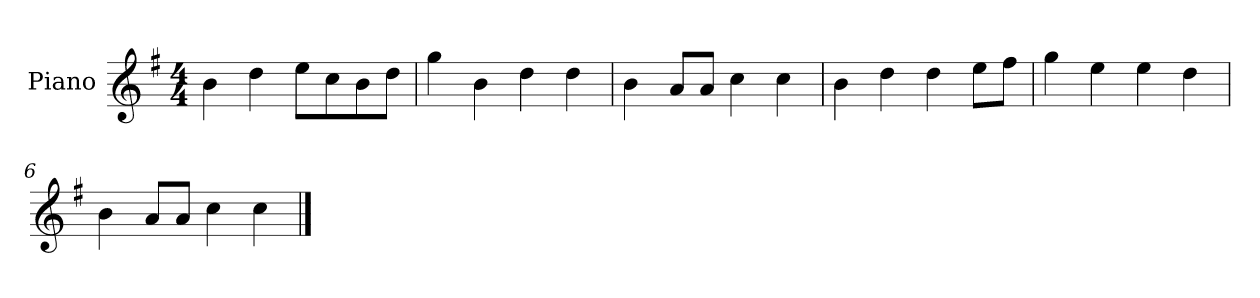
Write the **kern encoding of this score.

**kern
*part1
*staff1
*I"Piano
*I'P-no
*clefG2
*k[f#]
*M4/4
*MM90
=1
4b\
4dd\
8ee\L
8cc\
8b\
8dd\J
=2
4gg\
4b\
4dd\
4dd\
=3
4b\
8a/L
8a/J
4cc\
4cc\
=4
4b\
4dd\
4dd\
8ee\L
8ff#\J
=5
4gg\
4ee\
4ee\
4dd\
=6
4b\
8a/L
8a/J
4cc\
4cc\
==
*-
